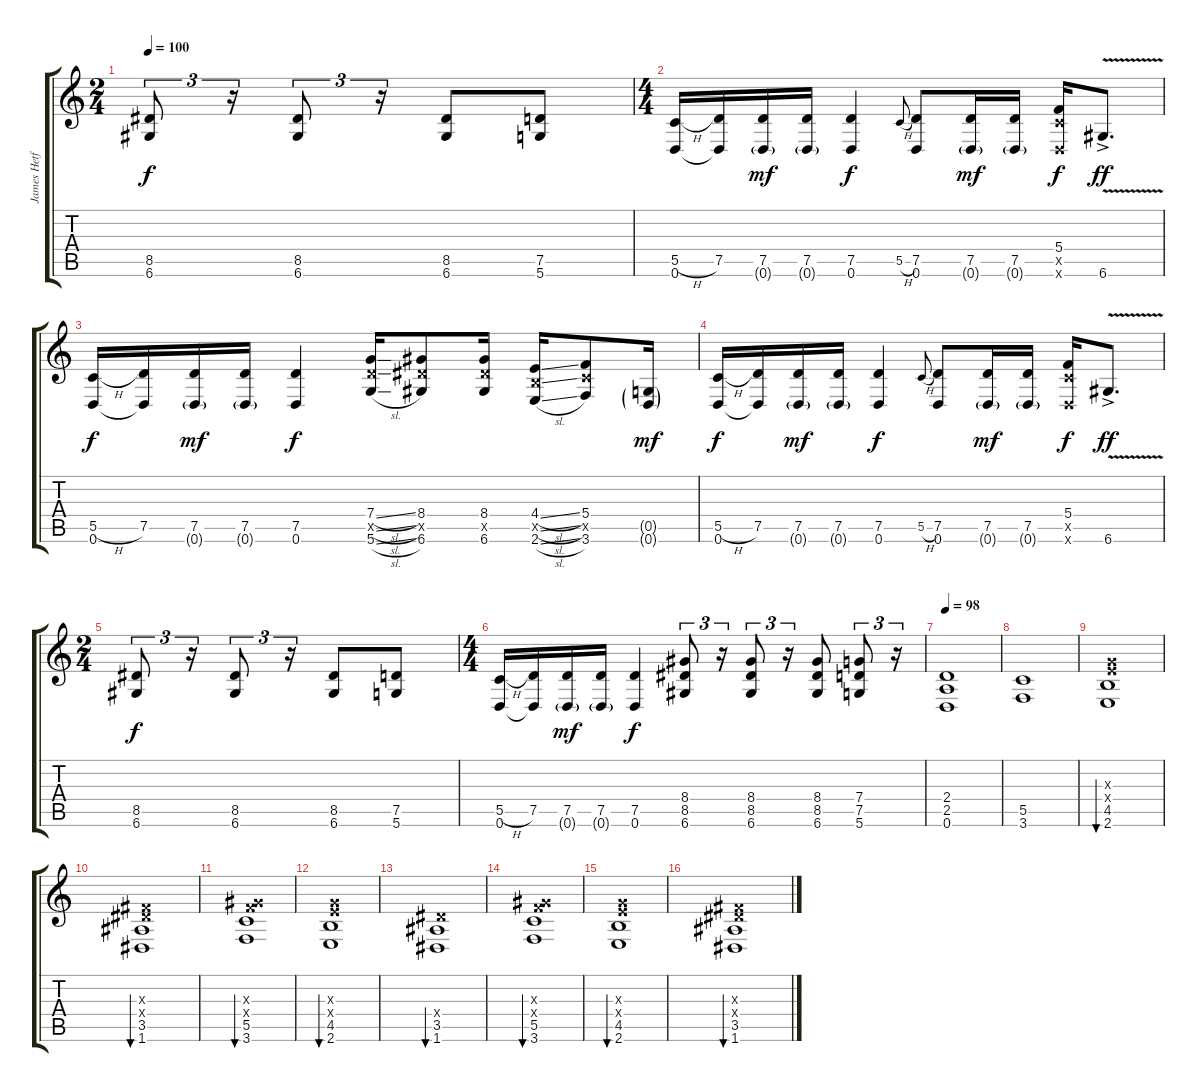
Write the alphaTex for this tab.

\track ("James Hetfield (Guitar Rhythm)" "James Hetf") {instrument distortionguitar}
\staff {score tabs}
\tuning (D4 A3 F3 C3 G2 D2) {hide}
\ts (2 4)
\tempo 100
\clef g2
\ks c
(8.5 6.6).8{tu (3 2) dy f} r.16{tu (3 2)} (8.5 6.6).8{tu (3 2)} r.16{tu (3 2)} (8.5 6.6).8 (7.5 5.6).8 |
\ts (4 4)
(5.5{h} 0.6).16 (7.5 0.6{t}).16 (7.5 0.6{g}).16{dy mf} (7.5 0.6{g}).16 (7.5 0.6).4{dy f} 5.5{h}.8{gr onbeat} (7.5 0.6).8 (7.5 0.6{g}).16{dy mf} (7.5 0.6{g}).16 (5.4 5.5{x} 0.6{x}).16{dy f} 6.6{v ac}.8{d dy ff} |
(5.5{h} 0.6).16{dy f} (7.5 0.6{t}).16 (7.5 0.6{g}).16{dy mf} (7.5 0.6{g}).16 (7.5 0.6).4{dy f} (7.4{sl} 7.5{sl x} 5.6{sl}).16 (8.4 8.5{x} 6.6).8 (8.4 8.5{x} 6.6).16 (4.4{sl} 4.5{sl x} 2.6{sl}).16 (5.4 5.5{x} 3.6).8 (0.5{g} 0.6{g}).16{dy mf} |
(5.5{h} 0.6).16{dy f} (7.5 0.6{t}).16 (7.5 0.6{g}).16{dy mf} (7.5 0.6{g}).16 (7.5 0.6).4{dy f} 5.5{h}.8{gr onbeat} (7.5 0.6).8 (7.5 0.6{g}).16{dy mf} (7.5 0.6{g}).16 (5.4 5.5{x} 0.6{x}).16{dy f} 6.6{v ac}.8{d dy ff} |
\ts (2 4)
(8.5 6.6).8{tu (3 2) dy f} r.16{tu (3 2)} (8.5 6.6).8{tu (3 2)} r.16{tu (3 2)} (8.5 6.6).8 (7.5 5.6).8 |
\ts (4 4)
(5.5{h} 0.6).16 (7.5 0.6{t}).16 (7.5 0.6{g}).16{dy mf} (7.5 0.6{g}).16 (7.5 0.6).4{dy f} (8.4 8.5 6.6).8{tu (3 2)} r.16{tu (3 2)} (8.4 8.5 6.6).8{tu (3 2)} r.16{tu (3 2)} (8.4 8.5 6.6).8 (7.4 7.5 5.6).8{tu (3 2)} r.16{tu (3 2)} |
\tempo 98
(2.4 2.5 0.6).1 |
(5.5 3.6).1 |
(2.3{x} 4.4{x} 4.5 2.6).1{bu 60} |
(1.3{x} 3.4{x} 3.5 1.6).1{bu 60} |
(3.3{x} 5.4{x} 5.5 3.6).1{bu 60} |
(2.3{x} 4.4{x} 4.5 2.6).1{bu 60} |
(3.4{x} 3.5 1.6).1{bu 60} |
(3.3{x} 5.4{x} 5.5 3.6).1{bu 60} |
(2.3{x} 4.4{x} 4.5 2.6).1{bu 60} |
(1.3{x} 3.4{x} 3.5 1.6).1{bu 60}
